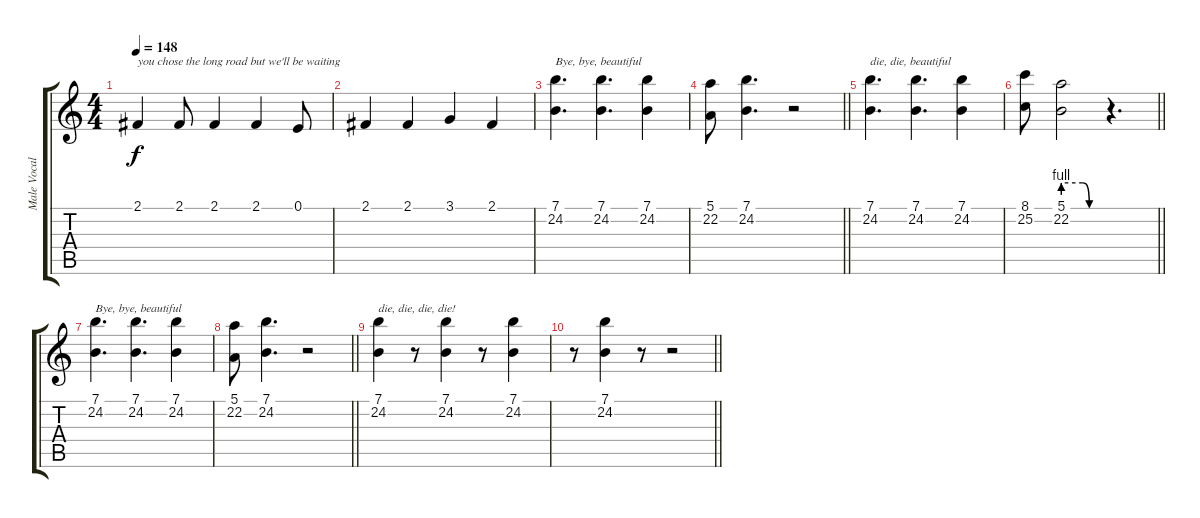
\track ("Male Vocals (Marco)" "Male Vocal") {instrument lead2sawtooth}
\staff {score tabs}
\tuning (E4 B3 G3 D3 A2 E2) {hide}
\ts (4 4)
\tempo 148
\clef g2
\ks c
2.1.4{txt "you chose the long road but we'll be waiting" dy f} 2.1.8 2.1.4 2.1.4 0.1.8 |
2.1.4 2.1.4 3.1.4 2.1.4 |
(7.1 24.2).4{d txt "Bye, bye, beautiful"} (7.1 24.2).4{d} (7.1 24.2).4 |
\barLineRight lightlight
(5.1 22.2).8 (7.1 24.2).4{d} r.2 |
(7.1 24.2).4{d txt "die, die, beautiful"} (7.1 24.2).4{d} (7.1 24.2).4 |
\barLineRight lightlight
(8.1 25.2).8 (5.1{be (custom 0 4 30 4 40 0 60 0)} 22.2).2 r.4{d} |
(7.1 24.2).4{d txt "Bye, bye, beautiful"} (7.1 24.2).4{d} (7.1 24.2).4 |
\barLineRight lightlight
(5.1 22.2).8 (7.1 24.2).4{d} r.2 |
(7.1 24.2).4{txt "die, die, die, die!"} r.8 (7.1 24.2).4 r.8 (7.1 24.2).4 |
\barLineRight lightlight
r.8 (7.1 24.2).4 r.8 r.2
